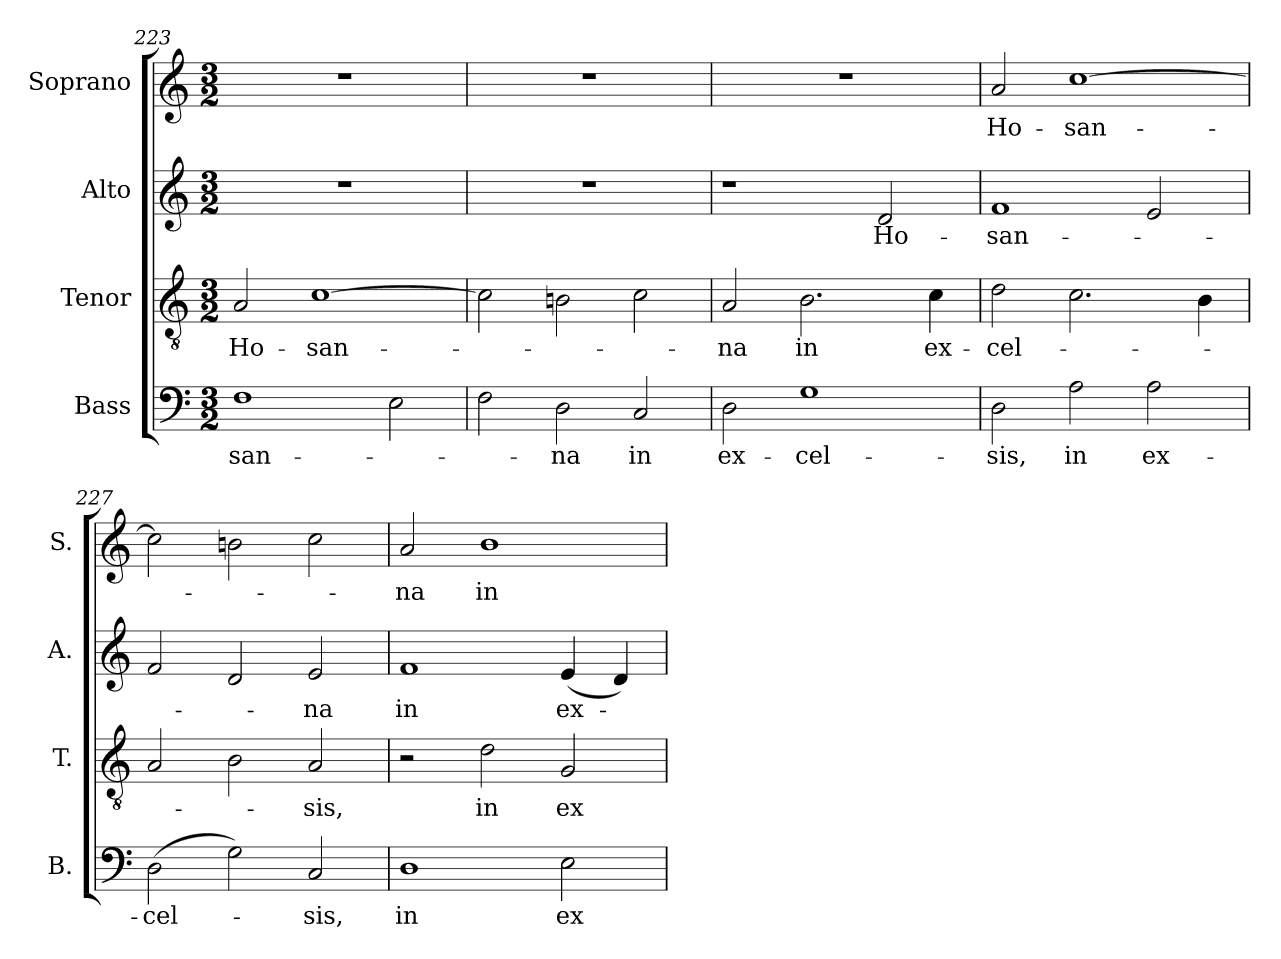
**kern	**text	**kern	**text	**kern	**text	**kern	**text
*part4	*part4	*part3	*part3	*part2	*part2	*part1	*part1
*staff4	*staff4	*staff3	*staff3	*staff2	*staff2	*staff1	*staff1
*I"Bass	*	*I"Tenor	*	*I"Alto	*	*I"Soprano	*
*I'B.	*	*I'T.	*	*I'A.	*	*I'S.	*
*clefF4	*	*clefGv2	*	*clefG2	*	*clefG2	*
*	*	*ITrd7c12	*	*	*	*	*
*k[]	*	*k[]	*	*k[]	*	*k[]	*
*C:	*	*C:	*	*C:	*	*C:	*
*M3/2	*	*M3/2	*	*M3/2	*	*M3/2	*
=223	=223	=223	=223	=223	=223	=223	=223
!	!LO:LY:b:color=#000000	!	!	!	!	!	!
!	!	!	!LO:LY:b:color=#000000	!LO:N:vis=1	!	!LO:N:vis=1	!
1Fi	-san-	2AAi/	Ho-	1.r	.	1.r	.
!	!	!	!LO:LY:b:color=#000000	!	!	!	!
.	.	[1Ci	-san-	.	.	.	.
2Ei\	.	.	.	.	.	.	.
=224	=224	=224	=224	=224	=224	=224	=224
!	!	!	!	!LO:N:vis=1	!	!LO:N:vis=1	!
2Fi\	.	2Ci\]	.	1.r	.	1.r	.
!	!LO:LY:b:color=#000000	!	!	!	!	!	!
2Di\	-na	2BBni\	.	.	.	.	.
!	!LO:LY:b:color=#000000	!	!	!	!	!	!
2Ci/	in	2Ci\	.	.	.	.	.
!!LO:LB:g=z
=225	=225	=225	=225	=225	=225	=225	=225
!	!LO:LY:b:color=#000000	!	!	!	!	!	!
!	!	!	!LO:LY:b:color=#000000	!	!	!LO:N:vis=1	!
2Di\	ex-	2AAi/	-na	1r	.	1.r	.
!	!LO:LY:b:color=#000000	!	!	!	!	!	!
!	!	!	!LO:LY:b:color=#000000	!	!	!	!
1Gi	-cel-	2.BBi\	in	.	.	.	.
!	!	!	!	!	!LO:LY:b:color=#000000	!	!
.	.	.	.	2di/	Ho-	.	.
!	!	!	!LO:LY:b:color=#000000	!	!	!	!
.	.	4Ci\	ex-	.	.	.	.
=226	=226	=226	=226	=226	=226	=226	=226
!	!LO:LY:b:color=#000000	!	!	!	!	!	!
!	!	!	!LO:LY:b:color=#000000	!	!	!	!
!	!	!	!	!	!LO:LY:b:color=#000000	!	!
!	!	!	!	!	!	!	!LO:LY:b:color=#000000
2Di\	-sis,	2Di\	-cel-	1fi	-san-	2ai/	Ho-
!	!LO:LY:b:color=#000000	!	!	!	!	!	!
!	!	!	!	!	!	!	!LO:LY:b:color=#000000
2Ai\	in	2.Ci\	.	.	.	[1cci	-san-
!	!LO:LY:b:color=#000000	!	!	!	!	!	!
2Ai\	ex-	.	.	2ei/	.	.	.
.	.	4BBi\	.	.	.	.	.
=227	=227	=227	=227	=227	=227	=227	=227
!	!LO:LY:b:color=#000000	!	!	!	!	!	!
(2Di\	-cel-	2AAi/	.	2fi/	.	2cci\]	.
2Gi\)	.	2BBi\	.	2di/	.	2bni\	.
!	!LO:LY:b:color=#000000	!	!	!	!	!	!
!	!	!	!LO:LY:b:color=#000000	!	!	!	!
!	!	!	!	!	!LO:LY:b:color=#000000	!	!
2Ci/	-sis,	2AAi/	-sis,	2ei/	-na	2cci\	.
=228	=228	=228	=228	=228	=228	=228	=228
!	!LO:LY:b:color=#000000	!	!	!	!	!	!
!	!	!	!	!	!LO:LY:b:color=#000000	!	!
!	!	!	!	!	!	!	!LO:LY:b:color=#000000
1Di	in	2r	.	1fi	in	2ai/	-na
!	!	!	!LO:LY:b:color=#000000	!	!	!	!
!	!	!	!	!	!	!	!LO:LY:b:color=#000000
.	.	2Di\	in	.	.	1bi	in
!	!LO:LY:b:color=#000000	!	!	!	!	!	!
!	!	!	!LO:LY:b:color=#000000	!	!	!	!
!	!	!	!	!	!LO:LY:b:color=#000000	!	!
2Ei\	ex-	2GGi/	ex-	(4ei/	ex-	.	.
.	.	.	.	4di/)	.	.	.
=	=	=	=	=	=	=	=
*-	*-	*-	*-	*-	*-	*-	*-
